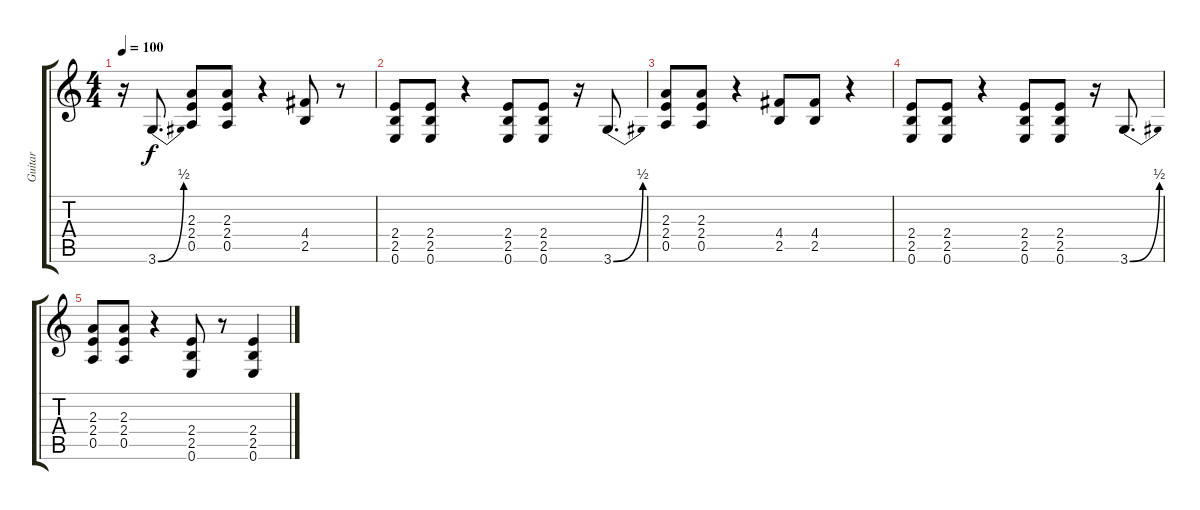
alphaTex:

\track ("Guitar" "Guitar") {instrument distortionguitar}
\staff {score tabs}
\tuning (E4 B3 G3 D3 A2 E2) {hide}
\ts (4 4)
\tempo 100
\clef g2
\ks c
r.16{dy f} 3.6{be (bend 0 0 60 2)}.8{d} (2.3 2.4 0.5).8 (2.3 2.4 0.5).8 r.4 (4.4 2.5).8 r.8 |
(2.4 2.5 0.6).8 (2.4 2.5 0.6).8 r.4 (2.4 2.5 0.6).8 (2.4 2.5 0.6).8 r.16 3.6{be (bend 0 0 60 2)}.8{d} |
(2.3 2.4 0.5).8 (2.3 2.4 0.5).8 r.4 (4.4 2.5).8 (4.4 2.5).8 r.4 |
(2.4 2.5 0.6).8 (2.4 2.5 0.6).8 r.4 (2.4 2.5 0.6).8 (2.4 2.5 0.6).8 r.16 3.6{be (bend 0 0 60 2)}.8{d} |
(2.3 2.4 0.5).8 (2.3 2.4 0.5).8 r.4 (2.4 2.5 0.6).8 r.8 (2.4 2.5 0.6).4
